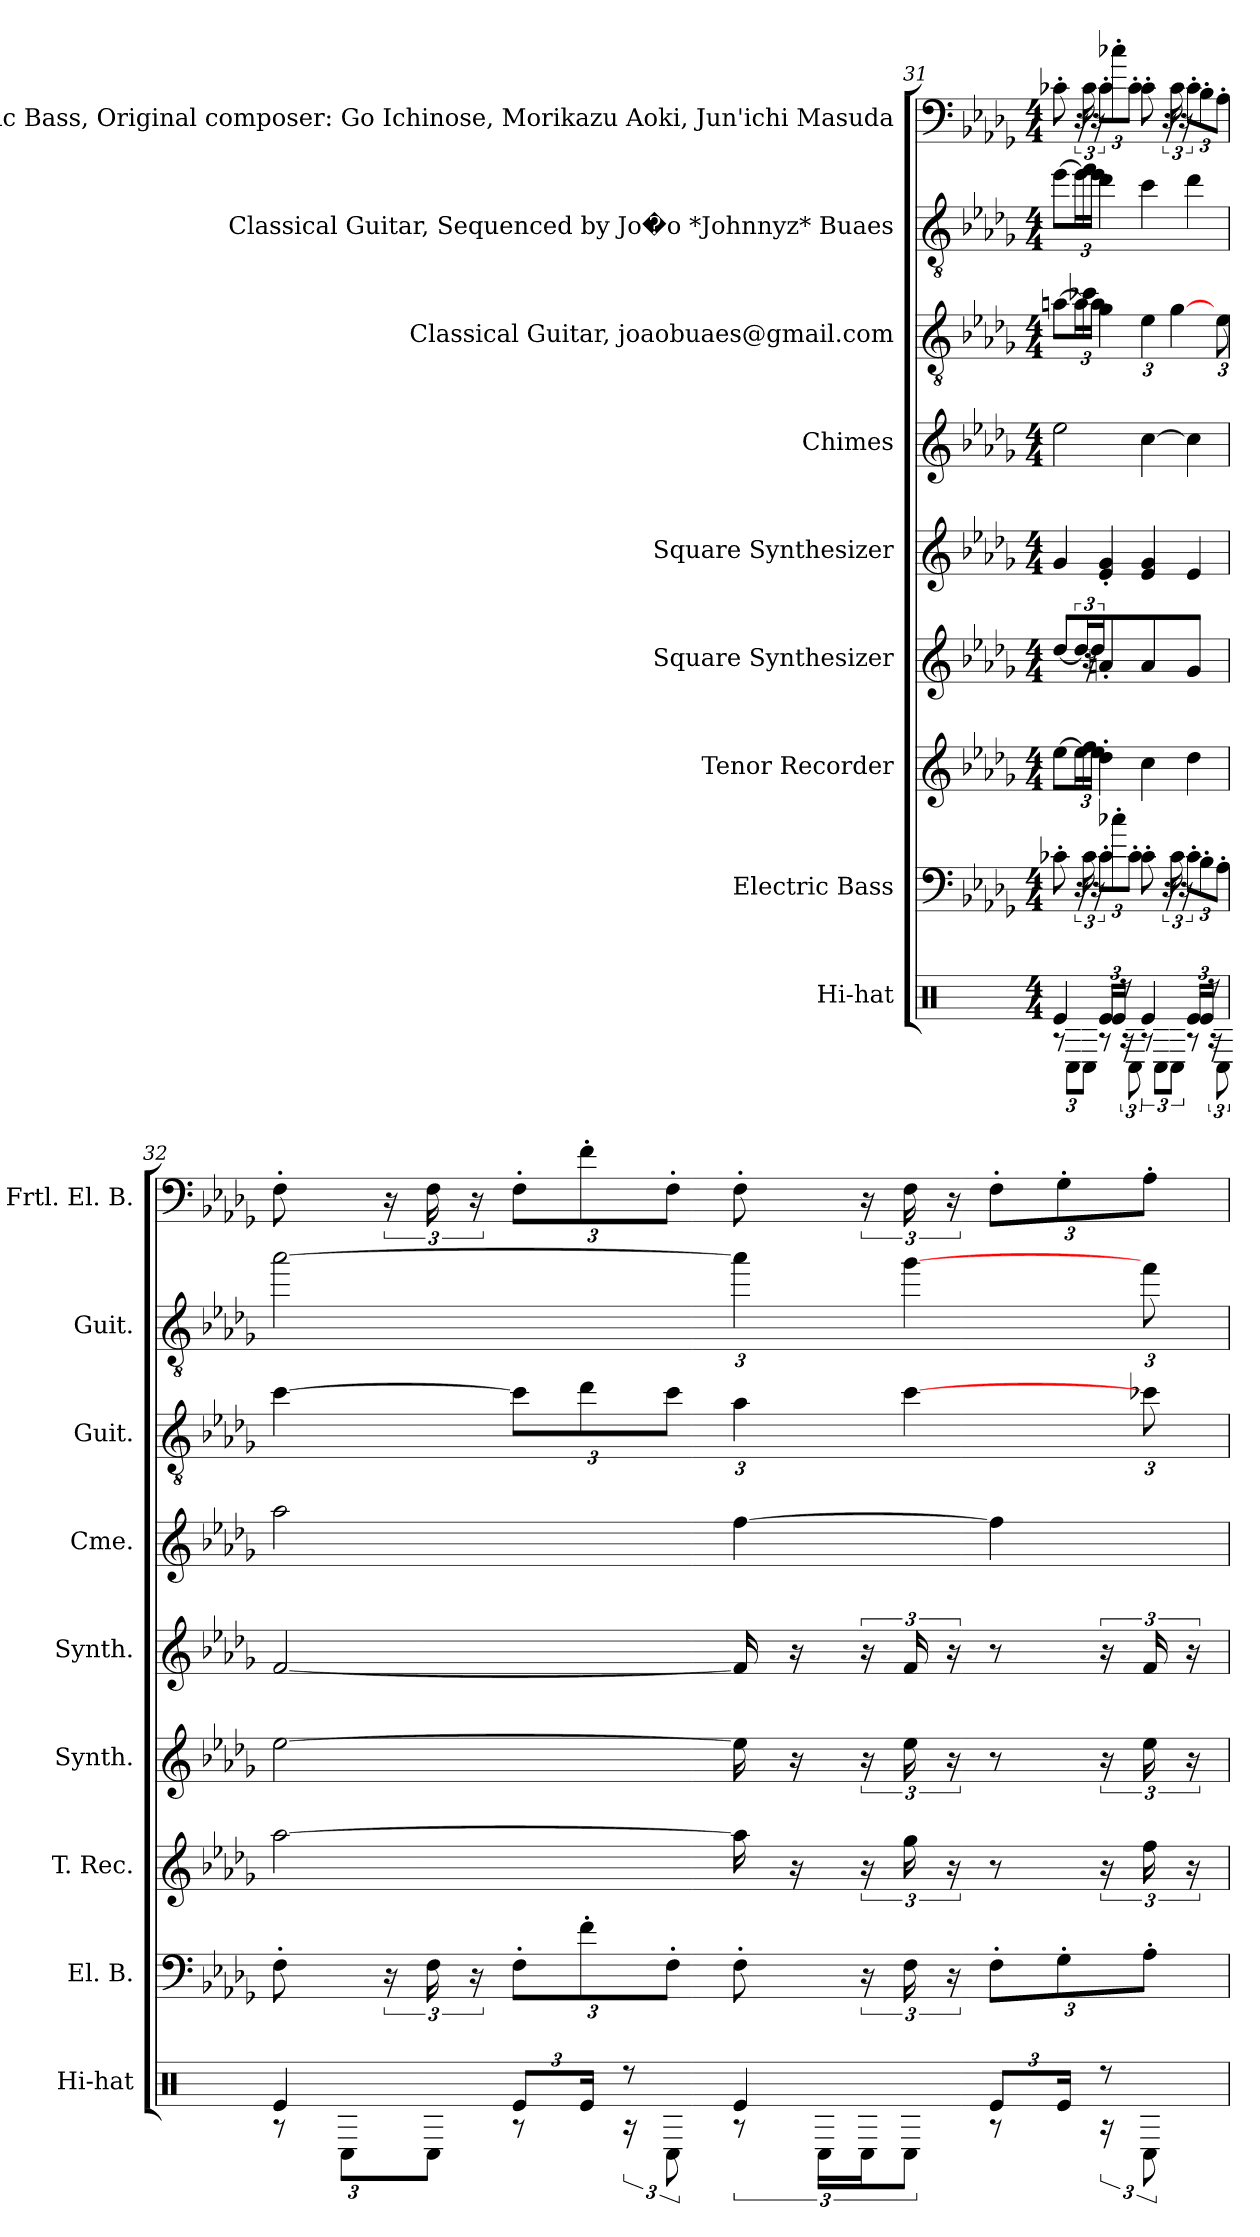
**kern	**kern	**kern	**kern	**kern	**kern	**kern	**kern	**kern
*part9	*part8	*part7	*part6	*part5	*part4	*part3	*part2	*part1
*staff9	*staff8	*staff7	*staff6	*staff5	*staff4	*staff3	*staff2	*staff1
*I"Hi-hat	*I"Electric Bass	*I"Tenor Recorder	*I"Square Synthesizer	*I"Square Synthesizer	*I"Chimes	*I"Classical Guitar, joaobuaes@gmail.com	*I"Classical Guitar, Sequenced by Jo�o *Johnnyz* Buaes	*I"Fretless Electric Bass, Original composer: Go Ichinose, Morikazu Aoki, Jun'ichi Masuda
*I'Hi-hat	*I'El. B.	*I'T. Rec.	*I'Synth.	*I'Synth.	*I'Cme.	*I'Guit.	*I'Guit.	*I'Frtl. El. B.
*clefX	*clefF4	*clefG2	*clefG2	*clefG2	*clefG2	*clefGv2	*clefGv2	*clefF4
*	*ITrd7c12	*	*	*	*	*	*	*ITrd7c12
*k[]	*k[b-e-a-d-g-]	*k[b-e-a-d-g-]	*k[b-e-a-d-g-]	*k[b-e-a-d-g-]	*k[b-e-a-d-g-]	*k[b-e-a-d-g-]	*k[b-e-a-d-g-]	*k[b-e-a-d-g-]
*M4/4	*M4/4	*M4/4	*M4/4	*M4/4	*M4/4	*M4/4	*M4/4	*M4/4
=31	=31	=31	=31	=31	=31	=31	=31	=31
*^	*	*	*	*	*	*	*	*
4Re/	12r	8C-X'\	[8ee-\L	[8dd-\L	4g-/	2ee-\	[8an\L	[8ee-\L	8C-X'\
.	12RC\L	.	.	.	.	.	.	.	.
*	*	*	*Xbrackettup	*	*	*	*Xbrackettup	*Xbrackettup	*
.	.	24r	24ee-\L]	24dd-\Jk]	.	.	24a\L]	24ee-\L]	24r
.	12RC\J	24C-\	24ff\	24r	.	.	24cc-X\	24ff\	24C-\
.	.	24r	24ee-\JJ	24dd-\	.	.	24a\JJ	24ee-\JJ	24r
*Xbrackettup	*	*Xbrackettup	*	*	*	*	*	*	*Xbrackettup
12Re/L	8r	12C-'\L	4dd-'\	4an'/	4e-/' 4g-/'	.	4g-\	4dd-\	12C-'\L
24Re/Jk	.	12c-X'\	.	.	.	.	.	.	12c-X'\
*	*brackettup	*	*	*	*	*	*	*	*
8r	24r	.	.	.	.	.	.	.	.
.	12RC\	12C-'\J	.	.	.	.	.	.	12C-'\J
4Re/	12r	8C-'\	4cc\	4a/	4e-/ 4g-/	[4cc\	6e-\	4cc\	8C-'\
.	12RC\L	.	.	.	.	.	.	.	.
*	*	*brackettup	*	*	*	*	*	*	*brackettup
.	.	24r	.	.	.	.	.	.	24r
.	12RC\J	24C-\	.	.	.	.	[4g-\	.	24C-\
.	.	24r	.	.	.	.	.	.	24r
*Xbrackettup	*	*Xbrackettup	*	*	*	*	*	*	*Xbrackettup
12Re/L	8r	12C-'\L	4dd-\	4g-/	4e-/	4cc\]	.	4dd-\	12C-'\L
24Re/Jk	.	12BB-'\	.	.	.	.	.	.	12BB-'\
*	*brackettup	*	*	*	*	*	*	*	*
8r	24r	.	.	.	.	.	.	.	.
.	12RC\	12AA-'\J	.	.	.	.	12e-\	.	12AA-'\J
!!LO:PB:g=z
=32	=32	=32	=32	=32	=32	=32	=32	=32	=32
4Re/	12r	8FF'\	[2aa-\	[2ee-\	[2f/	2aa-\	[4cc\	[2aa-\	8FF'\
.	12RC\L	.	.	.	.	.	.	.	.
*	*	*brackettup	*	*	*	*	*	*	*brackettup
.	.	24r	.	.	.	.	.	.	24r
.	12RC\J	24FF\	.	.	.	.	.	.	24FF\
.	.	24r	.	.	.	.	.	.	24r
*Xbrackettup	*	*Xbrackettup	*	*	*	*	*	*	*Xbrackettup
12Re/L	8r	12FF'\L	.	.	.	.	12cc\L]	.	12FF'\L
24Re/Jk	.	12F'\	.	.	.	.	12dd-\	.	12F'\
*	*brackettup	*	*	*	*	*	*	*	*
8r	24r	.	.	.	.	.	.	.	.
.	12RC\	12FF'\J	.	.	.	.	12cc\J	.	12FF'\J
4Re/	12r	8FF'\	16aa-\]	16ee-\]	16f/]	[4ff\	6a-\	6aa-\]	8FF'\
.	.	.	16r	16r	16r	.	.	.	.
.	24RC\LL	.	.	.	.	.	.	.	.
*	*Xbrackettup	*brackettup	*brackettup	*	*	*	*	*	*brackettup
.	24RC\J	24r	24r	24r	24r	.	.	.	24r
.	12RC\J	24FF\	24gg-\	24ee-\	24f/	.	[4cc\	[4gg-\	24FF\
.	.	24r	24r	24r	24r	.	.	.	24r
*	*	*Xbrackettup	*	*	*	*	*	*	*Xbrackettup
12Re/L	8r	12FF'\L	8r	8r	8r	4ff\]	.	.	12FF'\L
24Re/Jk	.	12GG-'\	.	.	.	.	.	.	12GG-'\
*	*brackettup	*	*	*	*	*	*	*	*
8r	24r	.	24r	24r	24r	.	.	.	.
.	12RC\	12AA-'\J	24ff\	24ee-\	24f/	.	12cc-X\	12ff\	12AA-'\J
.	.	.	24r	24r	24r	.	.	.	.
*v	*v	*	*	*	*	*	*	*	*
=	=	=	=	=	=	=	=	=
*-	*-	*-	*-	*-	*-	*-	*-	*-
